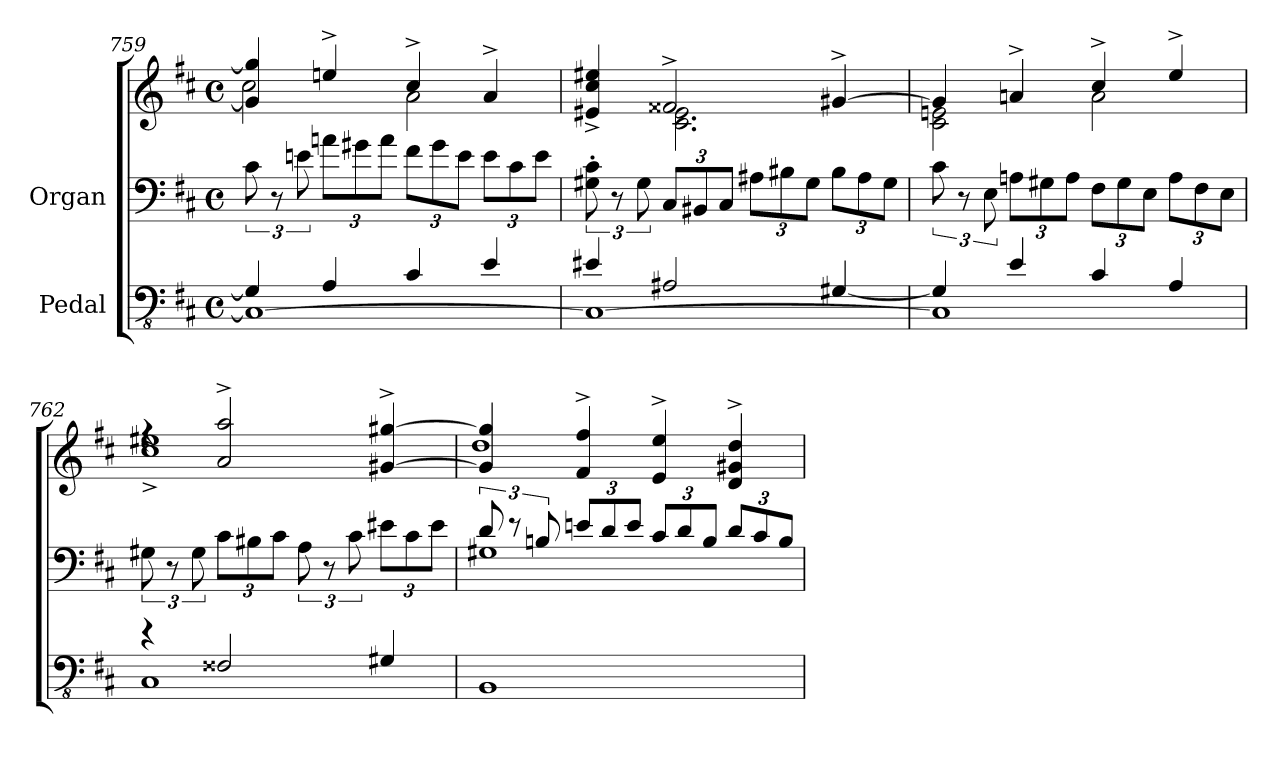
**kern	**kern	**kern
*part2	*part1	*part1
*staff3	*staff2	*staff1
*I"Pedal	*I"Organ	*
!!LO:LB:g=z
*clefFv4	*clefF4	*clefG2
*k[f#c#]	*k[f#c#]	*k[f#c#]
*M4/4	*M4/4	*M4/4
*met(c)	*met(c)	*met(c)
=759	=759	=759
*^	*	*^
1CC#_	4GG#/]	12c#\	4g#/] 4gg#/]	2cc#\
.	.	12r	.	.
.	.	12en\	.	.
*	*	*Xbrackettup	*	*
.	4AA/	12an\L	4een^/	.
.	.	12g#X\	.	.
.	.	12a\J	.	.
.	4C#/	12f#\L	4cc#^/	2a\
.	.	12g#\	.	.
.	.	12e\J	.	.
.	4E/	12e\L	4a^/	.
.	.	12c#\	.	.
.	.	12e\J	.	.
=760	=760	=760	=760	=760
*	*	*brackettup	*	*
1CC#_	4E#X/	12G#X\' 12c#\'	4e#X/^ 4cc#/^ 4ee#X/^	4ryy
.	.	12r	.	.
.	.	12G#\	.	.
*	*	*Xbrackettup	*	*
.	2AA#X/	12C#/L	2f##X^/	2.c#\ 2.e#\
.	.	12BB#X/	.	.
.	.	12C#/J	.	.
.	.	12A#X\L	.	.
.	.	12B#X\	.	.
.	.	12G#\J	.	.
.	[4GG#X/	12B#\L	[4g#X^/	.
.	.	12A#\	.	.
.	.	12G#\J	.	.
=761	=761	=761	=761	=761
*	*	*brackettup	*	*
1CC#]	4GG#/]	12c#\	4g#/]	2c#\ 2en\
.	.	12r	.	.
.	.	12E\	.	.
*	*	*Xbrackettup	*	*
.	4E/	12An\L	4an^/	.
.	.	12G#X\	.	.
.	.	12A\J	.	.
.	4C#/	12F#\L	4cc#^/	2a\
.	.	12G#\	.	.
.	.	12E\J	.	.
.	4AA/	12A\L	4ee^/	.
.	.	12F#\	.	.
.	.	12E\J	.	.
!!LO:LB:g=z	!!
=762	=762	=762	=762	=762
*	*	*brackettup	*	*
1CC#	4rE	12G#X\	4rff	1cc#^ 1ee#X^
.	.	12r	.	.
.	.	12G#\	.	.
*	*	*Xbrackettup	*	*
.	2FF##X/	12c#\L	2a/^ 2aa/^	.
.	.	12B#X\	.	.
.	.	12c#\J	.	.
*	*	*brackettup	*	*
.	.	12A\	.	.
.	.	12r	.	.
.	.	12c#\	.	.
*	*	*Xbrackettup	*	*
.	4GG#X/	12e#X\L	[4g#X/^ [4gg#X/^	.
.	.	12c#\	.	.
.	.	12e#\J	.	.
*v	*v	*	*	*
=763	=763	=763	=763
*	*brackettup	*	*
*	*^	*	*
1BBB	12d/	1G#X	4g#/] 4gg#/]	1dd
.	12r	.	.	.
.	12Bn/	.	.	.
*	*Xbrackettup	*	*	*
.	12en/L	.	4f#/^ 4ff#/^	.
.	12d/	.	.	.
.	12e/J	.	.	.
.	12c#/L	.	4e/^ 4ee/^	.
.	12d/	.	.	.
.	12B/J	.	.	.
.	12d/L	.	4d/^ 4g#X/^ 4dd/^	.
.	12c#/	.	.	.
.	12B/J	.	.	.
*	*v	*v	*	*
*	*	*v	*v
=	=	=
*-	*-	*-
